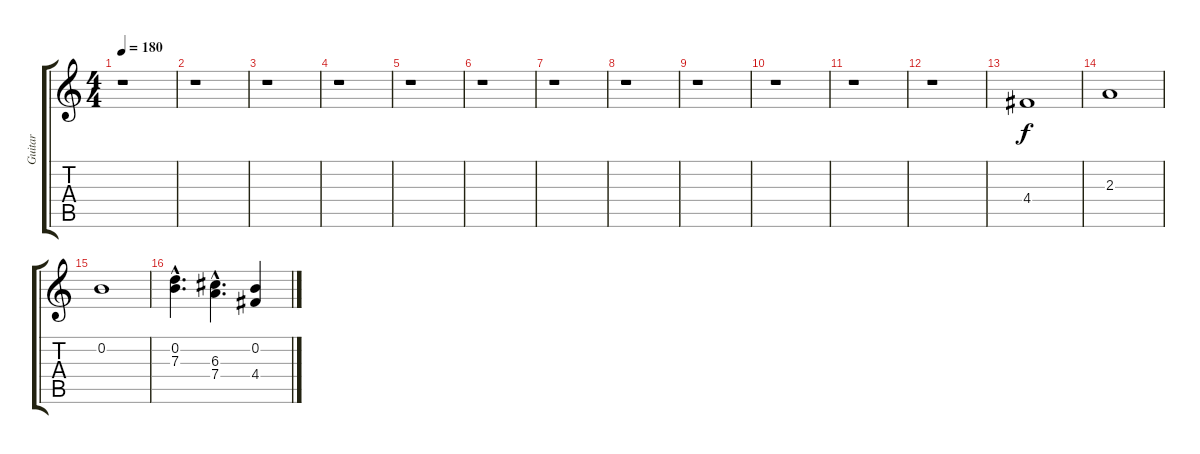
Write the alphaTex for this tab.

\track ("Guitar" "Guitar") {instrument distortionguitar}
\staff {score tabs}
\tuning (E4 B3 G3 D3 A2 E2) {hide}
\ts (4 4)
\tempo 180
\clef g2
\ks c
r.1{dy f} |
r.1 |
r.1 |
r.1 |
r.1 |
r.1 |
r.1 |
r.1 |
r.1 |
r.1 |
r.1 |
r.1 |
4.4.1 |
2.3.1 |
0.2.1 |
(0.2{hac} 7.3{hac}).4{d} (6.3{hac} 7.4{hac}).4{d} (0.2 4.4).4
